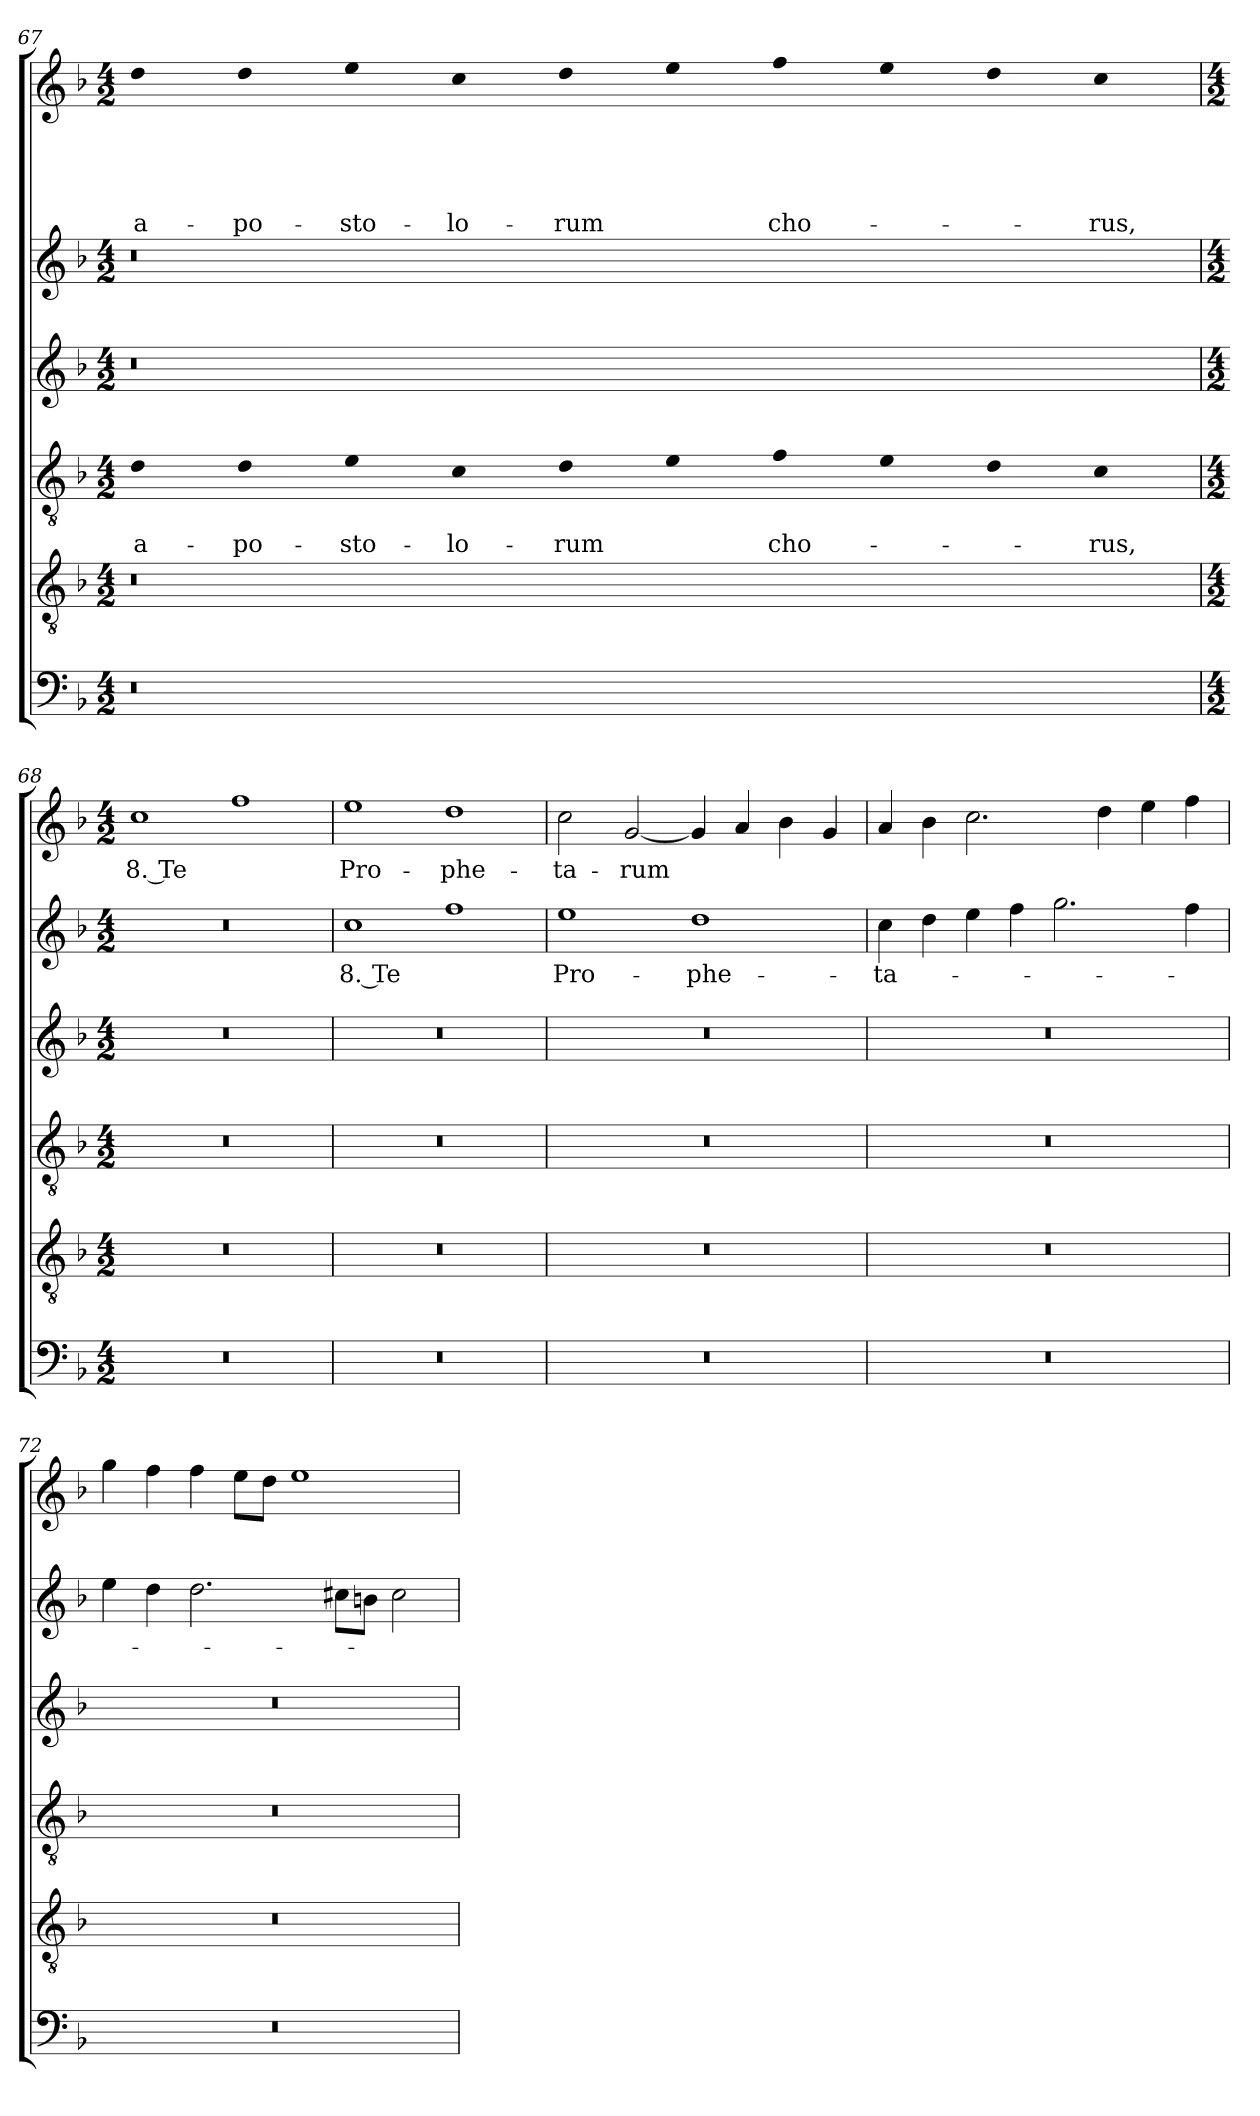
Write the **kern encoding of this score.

**kern	**kern	**kern	**text	**text	**kern	**kern	**text	**kern	**text	**text	**text	**text	**text
*part6	*part5	*part4	*part4	*part4	*part3	*part2	*part2	*part1	*part1	*part1	*part1	*part1	*part1
*staff6	*staff5	*staff4	*staff4	*staff4	*staff3	*staff2	*staff2	*staff1	*staff1	*staff1	*staff1	*staff1	*staff1
*clefF4	*clefGv2	*clefGv2	*	*	*clefG2	*clefG2	*	*clefG2	*	*	*	*	*
*k[b-]	*k[b-]	*k[b-]	*	*	*k[b-]	*k[b-]	*	*k[b-]	*	*	*	*	*
*F:	*F:	*F:	*	*	*F:	*F:	*	*F:	*	*	*	*	*
*M4/2	*M4/2	*M4/2	*	*	*M4/2	*M4/2	*	*M4/2	*	*	*	*	*
=67	=67	=67	=67	=67	=67	=67	=67	=67	=67	=67	=67	=67	=67
!	!	!LO:N:head=solid	!	!LO:LY:b	!	!	!	!LO:N:head=solid	!	!	!	!	!LO:LY:b
0r	0r	1d	.	a-	0r	0r	.	1dd	.	.	.	.	a-
!	!	!LO:N:head=solid	!	!LO:LY:b	!	!	!	!LO:N:head=solid	!	!	!	!	!LO:LY:b
.	.	1d	.	-po-	.	.	.	1dd	.	.	.	.	-po-
!	!	!LO:N:head=solid	!	!LO:LY:b	!	!	!	!LO:N:head=solid	!	!	!	!	!LO:LY:b
000ryy	000ryy	1e	.	-sto-	000ryy	000ryy	.	1ee	.	.	.	.	-sto-
!	!	!LO:N:head=solid	!	!LO:LY:b	!	!	!	!LO:N:head=solid	!	!	!	!	!LO:LY:b
.	.	1c	.	-lo-	.	.	.	1cc	.	.	.	.	-lo-
!	!	!LO:N:head=solid	!	!LO:LY:b	!	!	!	!LO:N:head=solid	!	!	!	!	!LO:LY:b
.	.	1d	.	-rum	.	.	.	1dd	.	.	.	.	-rum
!	!	!LO:N:head=solid	!	!	!	!	!	!LO:N:head=solid	!	!	!	!	!
.	.	1e	.	.	.	.	.	1ee	.	.	.	.	.
!	!	!LO:N:head=solid	!	!LO:LY:b	!	!	!	!LO:N:head=solid	!	!	!	!	!LO:LY:b
.	.	1f	.	cho-	.	.	.	1ff	.	.	.	.	cho-
!	!	!LO:N:head=solid	!	!	!	!	!	!LO:N:head=solid	!	!	!	!	!
.	.	1e	.	.	.	.	.	1ee	.	.	.	.	.
!	!	!LO:N:head=solid	!	!	!	!	!	!LO:N:head=solid	!	!	!	!	!
.	.	1d	.	.	.	.	.	1dd	.	.	.	.	.
!	!	!LO:N:head=solid	!	!LO:LY:b	!	!	!	!LO:N:head=solid	!	!	!	!	!LO:LY:b
.	.	1c	.	-rus,	.	.	.	1cc	.	.	.	.	-rus,
!!LO:LB:g=z
=68	=68	=68	=68	=68	=68	=68	=68	=68	=68	=68	=68	=68	=68
*M4/2	*M4/2	*M4/2	*	*	*M4/2	*M4/2	*	*M4/2	*	*	*	*	*
!	!	!	!	!	!	!	!	!	!LO:LY:b	!	!	!	!
0r	0r	0r	.	.	0r	0r	.	1cc	8. Te	.	.	.	.
.	.	.	.	.	.	.	.	1ff	.	.	.	.	.
=69	=69	=69	=69	=69	=69	=69	=69	=69	=69	=69	=69	=69	=69
!	!	!	!	!	!	!	!LO:LY:b	!	!LO:LY:b	!	!	!	!
0r	0r	0r	.	.	0r	1cc	8. Te	1ee	Pro-	.	.	.	.
!	!	!	!	!	!	!	!	!	!LO:LY:b	!	!	!	!
.	.	.	.	.	.	1ff	.	1dd	-phe-	.	.	.	.
=70	=70	=70	=70	=70	=70	=70	=70	=70	=70	=70	=70	=70	=70
!	!	!	!	!	!	!	!LO:LY:b	!	!LO:LY:b	!	!	!	!
0r	0r	0r	.	.	0r	1ee	Pro-	2cc\	-ta-	.	.	.	.
!	!	!	!	!	!	!	!	!	!LO:LY:b	!	!	!	!
.	.	.	.	.	.	.	.	[2g/	-rum	.	.	.	.
!	!	!	!	!	!	!	!LO:LY:b	!	!	!	!	!	!
.	.	.	.	.	.	1dd	-phe-	4g/]	.	.	.	.	.
.	.	.	.	.	.	.	.	4a/	.	.	.	.	.
.	.	.	.	.	.	.	.	4b-\	.	.	.	.	.
.	.	.	.	.	.	.	.	4g/	.	.	.	.	.
=71	=71	=71	=71	=71	=71	=71	=71	=71	=71	=71	=71	=71	=71
!	!	!	!	!	!	!	!LO:LY:b	!	!	!	!	!	!
0r	0r	0r	.	.	0r	4cc\	-ta-	4a/	.	.	.	.	.
.	.	.	.	.	.	4dd\	.	4b-\	.	.	.	.	.
.	.	.	.	.	.	4ee\	.	2.cc\	.	.	.	.	.
.	.	.	.	.	.	4ff\	.	.	.	.	.	.	.
.	.	.	.	.	.	2.gg\	.	.	.	.	.	.	.
.	.	.	.	.	.	.	.	4dd\	.	.	.	.	.
.	.	.	.	.	.	.	.	4ee\	.	.	.	.	.
.	.	.	.	.	.	4ff\	.	4ff\	.	.	.	.	.
=72	=72	=72	=72	=72	=72	=72	=72	=72	=72	=72	=72	=72	=72
0r	0r	0r	.	.	0r	4ee\	.	4gg\	.	.	.	.	.
.	.	.	.	.	.	4dd\	.	4ff\	.	.	.	.	.
.	.	.	.	.	.	2.dd\	.	4ff\	.	.	.	.	.
.	.	.	.	.	.	.	.	8ee\L	.	.	.	.	.
.	.	.	.	.	.	.	.	8dd\J	.	.	.	.	.
.	.	.	.	.	.	.	.	1ee	.	.	.	.	.
.	.	.	.	.	.	8cc#X\L	.	.	.	.	.	.	.
.	.	.	.	.	.	8bn\J	.	.	.	.	.	.	.
.	.	.	.	.	.	2cc#\	.	.	.	.	.	.	.
=	=	=	=	=	=	=	=	=	=	=	=	=	=
*-	*-	*-	*-	*-	*-	*-	*-	*-	*-	*-	*-	*-	*-
